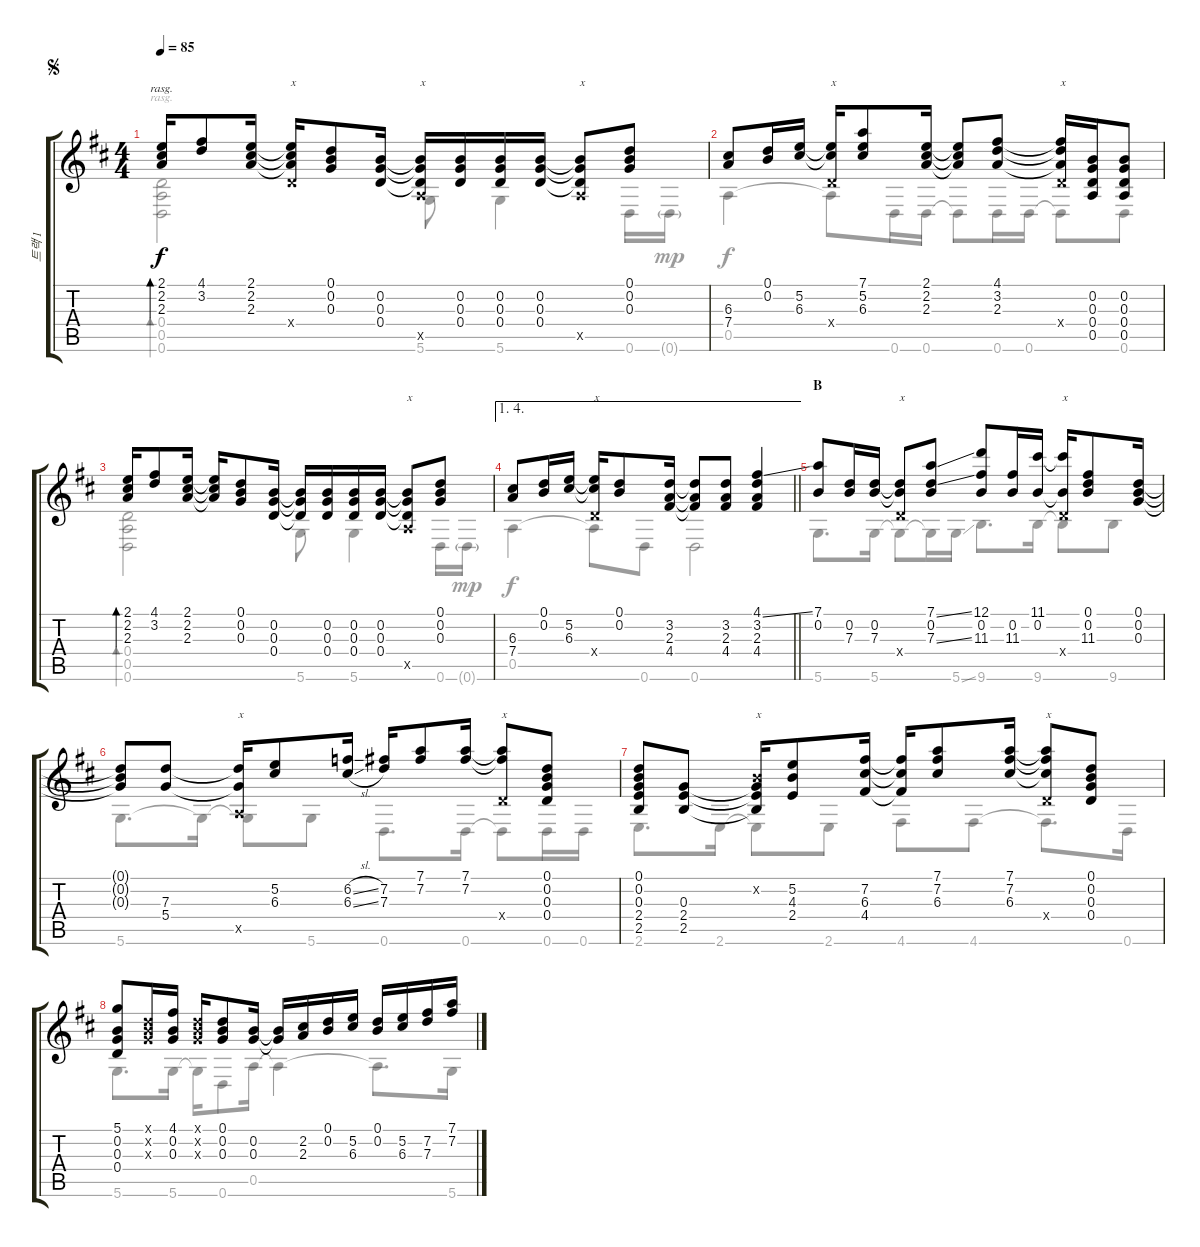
\track ("트랙 1" "트랙 1") {instrument acousticguitarsteel}
\staff {score tabs}
\tuning (D4 B3 G3 D3 A2 D2) {hide}
\voice
\ts (4 4)
\jump segno
\tempo 85
\clef g2
\ks d
(2.1 2.2 2.3).16{bd 60 rasg ii dy f} (4.1 3.2).8 (2.1 2.2 2.3).16 (2.1{t} 2.2{t} 2.3{t} 0.4{x}).16{txt "x"} (0.1 0.2 0.3).8 (0.2 0.3 0.4).16 (0.2{t} 0.3{t} 0.4{t} 0.5{x}).16{txt "x"} (0.2 0.3 0.4).16 (0.2 0.3 0.4).16 (0.2 0.3 0.4).16 (0.2{t} 0.3{t} 0.4{t} 0.5{x}).8{txt "x"} (0.1 0.2 0.3).8 |
(6.3 7.4).8 (0.1 0.2).16 (5.2 6.3).16 (5.2{t} 6.3{t} 0.4{x}).16{txt "x"} (7.1 5.2 6.3).8 (2.1 2.2 2.3).16 (2.1{t} 2.2{t} 2.3{t}).8 (4.1 3.2 2.3).8 (4.1{t} 3.2{t} 2.3{t} 0.4{x}).16{txt "x"} (0.2 0.3 0.4 0.5).16 (0.2 0.3 0.4 0.5).8 |
(2.1 2.2 2.3).16{bd 60} (4.1 3.2).8 (2.1 2.2 2.3).16 (2.1{t} 2.2{t} 2.3{t}).16 (0.1 0.2 0.3).8 (0.2 0.3 0.4).16 (0.2{t} 0.3{t} 0.4{t}).16 (0.2 0.3 0.4).16 (0.2 0.3 0.4).16 (0.2 0.3 0.4).16 (0.2{t} 0.3{t} 0.4{t} 0.5{x}).8{txt "x"} (0.1 0.2 0.3).8 |
\ae (1 4)
\barLineRight lightlight
(6.3 7.4).8 (0.1 0.2).16 (5.2 6.3).16 (5.2{t} 6.3{t} 0.4{x}).16{txt "x"} (0.1 0.2).8 (3.2 2.3 4.4).16 (3.2{t} 2.3{t} 4.4{t}).8 (3.2 2.3 4.4).8 (4.1{ss} 3.2 2.3 4.4).4 |
\section ("" "B")
(7.1 0.2).8 (0.2 7.3).16 (0.2 7.3).16 (0.2{t} 7.3{t} 0.4{x}).8{txt "x"} (7.1{ss} 0.2 7.3{ss}).8 (12.1 0.2 11.3).8 (0.2 11.3).16 (11.1 0.2).16 (11.1{t} 0.2{t} 0.4{x}).16{txt "x"} (0.1 0.2 11.3).8 (0.1 0.2 0.3).16 |
(0.1{t} 0.2{t} 0.3{t}).8 (7.3 5.4).8 (7.3{t} 5.4{t} 0.5{x}).16{txt "x"} (5.2 6.3).8 (6.2{sl} 6.3{sl}).16 (7.2 7.3).16 (7.1 7.2).8 (7.1 7.2).16 (7.1{t} 7.2{t} 0.4{x}).8{txt "x"} (0.1 0.2 0.3 0.4).8 |
(0.1 0.2 0.3 2.4 2.5).8 (0.3 2.4 2.5).8 (0.2{x} 0.3{t} 2.4{t} 2.5{t}).16{txt "x"} (5.2 4.3 2.4).8 (7.2 6.3 4.4).16 (7.2{t} 6.3{t} 4.4{t}).16 (7.1 7.2 6.3).8 (7.1 7.2 6.3).16 (7.1{t} 7.2{t} 6.3{t} 0.4{x}).8{txt "x"} (0.1 0.2 0.3 0.4).8 |
(5.1 0.2 0.3 0.4).8 (0.1{x} 0.2{x} 0.3{x}).16 (4.1 0.2 0.3).16 (0.1{x} 0.2{x} 0.3{x}).16 (0.1 0.2 0.3).8 (0.2 0.3).16 (0.2{t} 0.3{t}).16 (2.2 2.3).16 (0.1 0.2).16 (5.2 6.3).16 (0.1 0.2).16 (5.2 6.3).16 (7.2 7.3).16 (7.1 7.2).16
\voice
\clef g2
\ottava regular
\simile none
\ks d
(0.4 0.5 0.6).2{bd 60 rasg ii dy f} 5.6.8 5.6.4 0.6.16 0.6{g}.16{dy mp} |
0.5.4{dy f} 0.5{t}.8 0.6.16 0.6.16 0.6{t}.8 0.6.16 0.6.16 0.6{t}.8 0.6.8 |
(0.4 0.5 0.6).2{bd 60} 5.6.8 5.6.4 0.6.16 0.6{g}.16{dy mp} |
\barLineRight lightlight
0.5.4{dy f} 0.5{t}.8 0.6.8 0.6.2 |
5.6.8{d} 5.6.16 5.6{t}.8 5.6{t}.16 5.6{ss}.16 9.6.8{d} 9.6.16 9.6{t}.8 9.6.8 |
5.6.8{d} 5.6{t}.16 5.6{t}.8 5.6.8 0.6.8{d} 0.6.16 0.6{t}.8 0.6.16 0.6.16 |
2.6.8{d} 2.6.16 2.6{t}.8 2.6.8 4.6.8 4.6.8 4.6{t}.8{d} 0.6.16 |
5.6.8{d} 5.6.16 5.6{t}.16 0.6.8 0.5.16 0.5{t}.4 0.5{t}.8{d} 5.6.16
